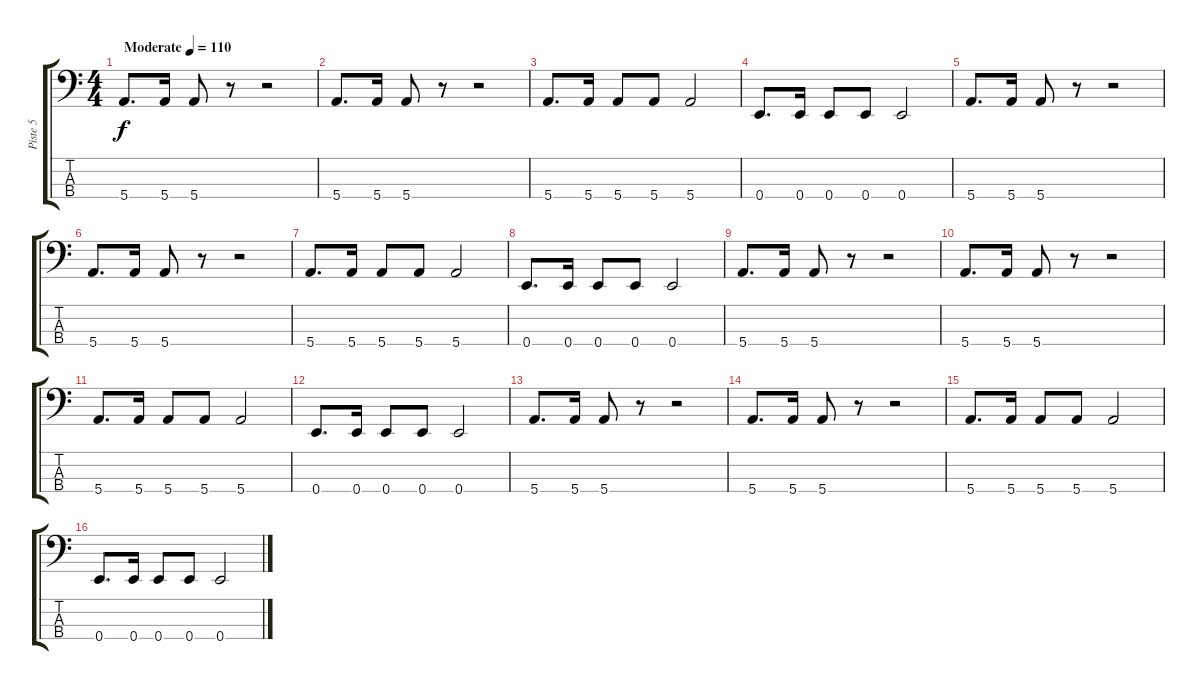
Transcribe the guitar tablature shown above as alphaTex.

\track ("Piste 5" "Piste 5") {instrument electricbassfinger}
\staff {score tabs}
\tuning (G2 D2 A1 E1) {hide}
\ts (4 4)
\tempo (110 "Moderate")
\clef f4
\ks c
5.4.8{d dy f instrument electricbassfinger} 5.4.16 5.4.8 r.8 r.2 |
5.4.8{d} 5.4.16 5.4.8 r.8 r.2 |
5.4.8{d} 5.4.16 5.4.8 5.4.8 5.4.2 |
0.4.8{d} 0.4.16 0.4.8 0.4.8 0.4.2 |
5.4.8{d} 5.4.16 5.4.8 r.8 r.2 |
5.4.8{d} 5.4.16 5.4.8 r.8 r.2 |
5.4.8{d} 5.4.16 5.4.8 5.4.8 5.4.2 |
0.4.8{d} 0.4.16 0.4.8 0.4.8 0.4.2 |
5.4.8{d} 5.4.16 5.4.8 r.8 r.2 |
5.4.8{d} 5.4.16 5.4.8 r.8 r.2 |
5.4.8{d} 5.4.16 5.4.8 5.4.8 5.4.2 |
0.4.8{d} 0.4.16 0.4.8 0.4.8 0.4.2 |
5.4.8{d} 5.4.16 5.4.8 r.8 r.2 |
5.4.8{d} 5.4.16 5.4.8 r.8 r.2 |
5.4.8{d} 5.4.16 5.4.8 5.4.8 5.4.2 |
0.4.8{d} 0.4.16 0.4.8 0.4.8 0.4.2
